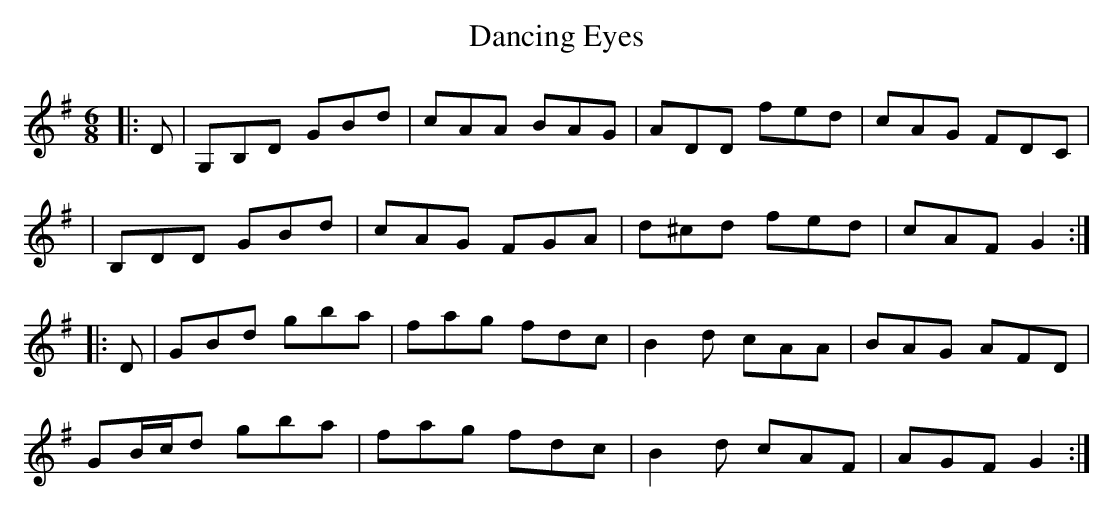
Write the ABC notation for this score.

X:1
T: Dancing Eyes
M: 6/8
L: 1/8
K: Gmaj
|: D | G,B,D GBd | cAA BAG | ADD fed | cAG FDC |
|B,DD GBd | cAG FGA | d^cd fed | cAF G2 :|
|: D | GBd gba | fag fdc | B2 d cAA | BAG AFD |
GB/c/d gba | fag fdc | B2 d cAF | AGF G2 :|
